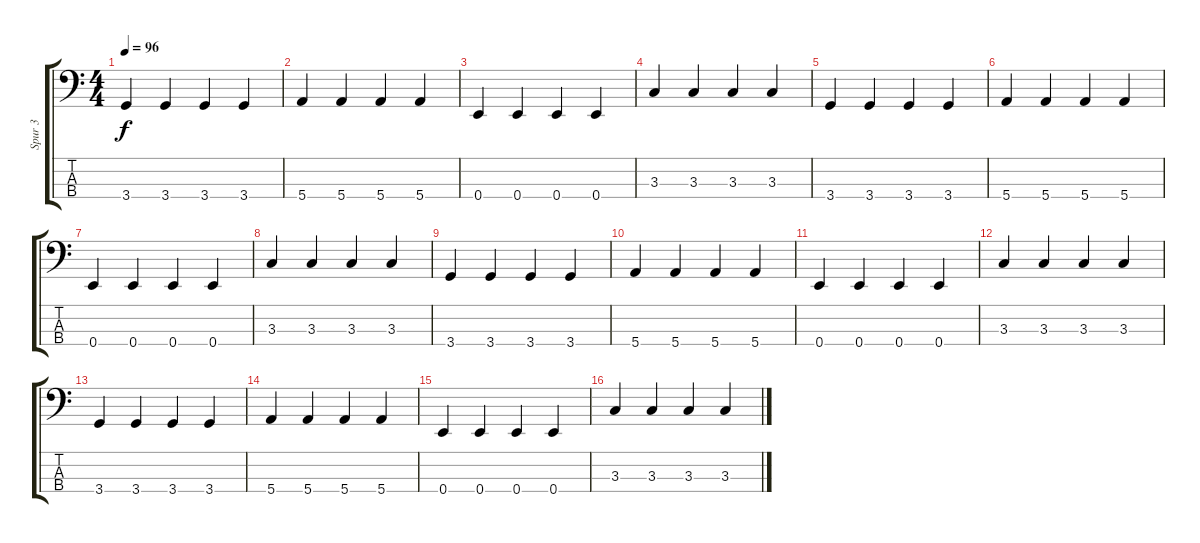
\track ("Spur 3" "Spur 3") {instrument electricbassfinger}
\staff {score tabs}
\tuning (G2 D2 A1 E1) {hide}
\ts (4 4)
\tempo 96
\clef f4
\ks c
3.4.4{dy f} 3.4.4 3.4.4 3.4.4 |
5.4.4 5.4.4 5.4.4 5.4.4 |
0.4.4 0.4.4 0.4.4 0.4.4 |
3.3.4 3.3.4 3.3.4 3.3.4 |
3.4.4 3.4.4 3.4.4 3.4.4 |
5.4.4 5.4.4 5.4.4 5.4.4 |
0.4.4 0.4.4 0.4.4 0.4.4 |
3.3.4 3.3.4 3.3.4 3.3.4 |
3.4.4 3.4.4 3.4.4 3.4.4 |
5.4.4 5.4.4 5.4.4 5.4.4 |
0.4.4 0.4.4 0.4.4 0.4.4 |
3.3.4 3.3.4 3.3.4 3.3.4 |
3.4.4 3.4.4 3.4.4 3.4.4 |
5.4.4 5.4.4 5.4.4 5.4.4 |
0.4.4 0.4.4 0.4.4 0.4.4 |
3.3.4 3.3.4 3.3.4 3.3.4
